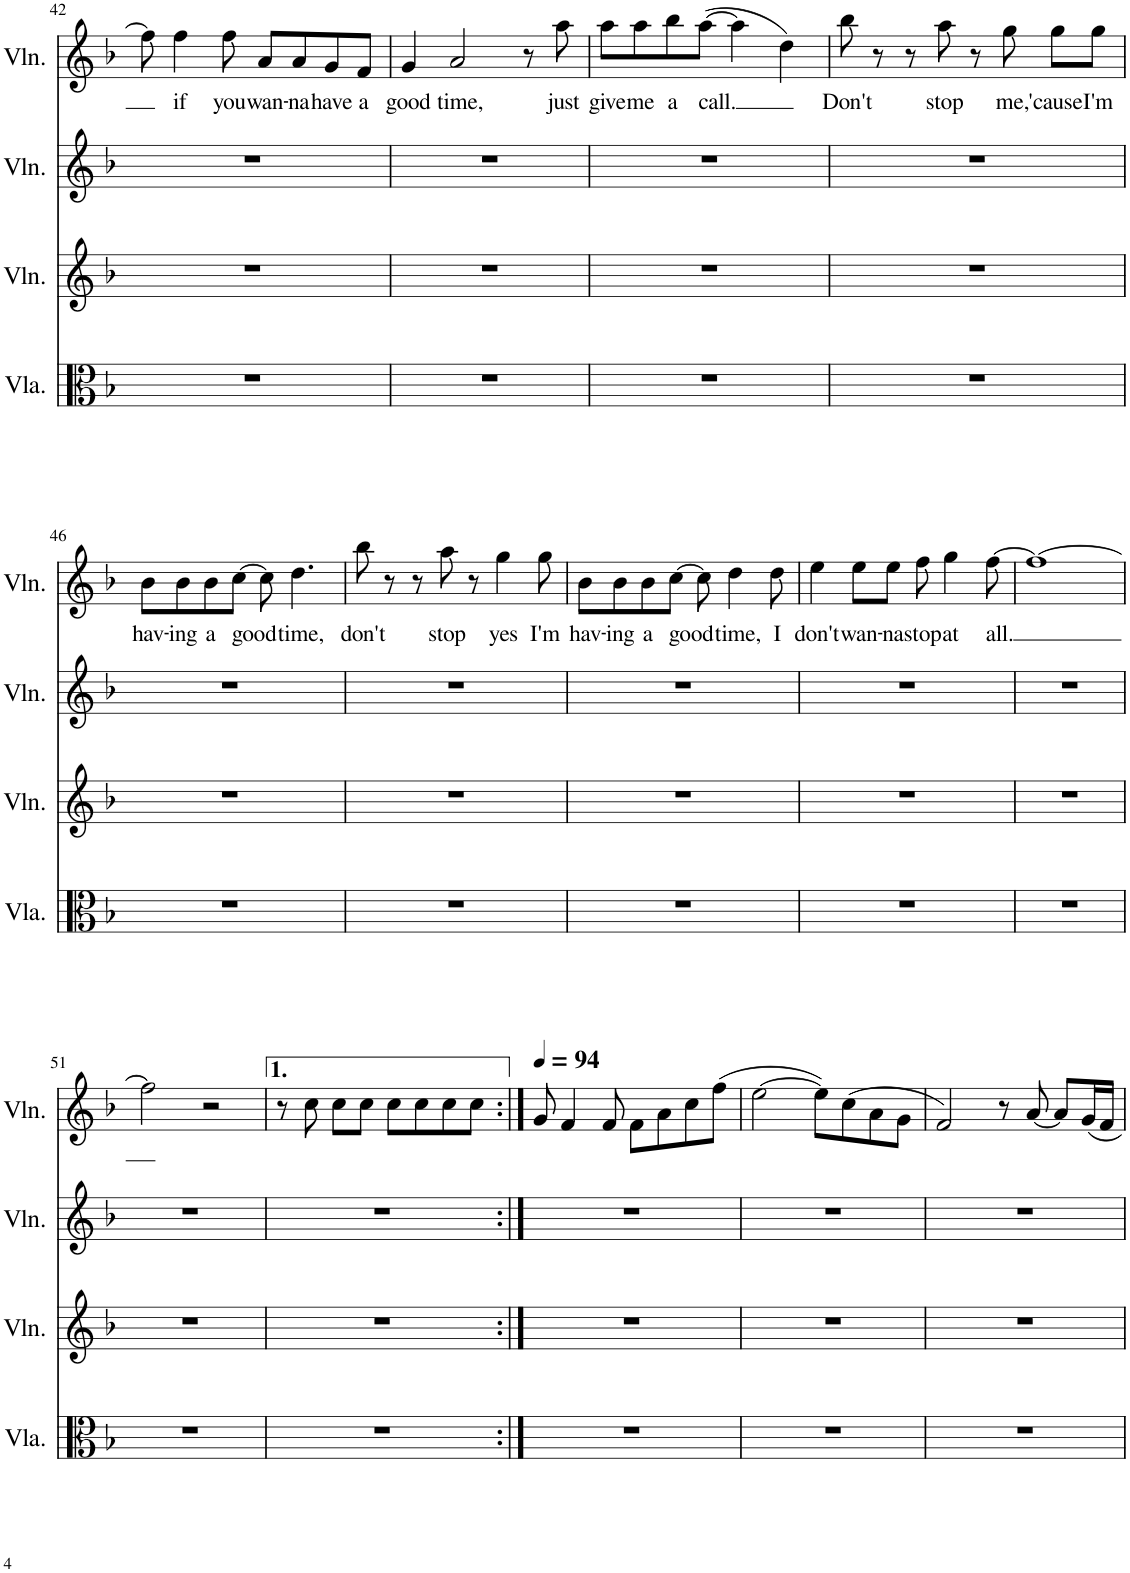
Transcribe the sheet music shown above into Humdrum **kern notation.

**kern	**kern	**kern	**kern	**text
*part4	*part3	*part2	*part1	*part1
*staff4	*staff3	*staff2	*staff1	*staff1
*I"Viola	*I"Violin	*I"Violin	*I"Violin	*
*I'Vla.	*I'Vln.	*I'Vln.	*I'Vln.	*
!!LO:PB:g=z
*clefC3	*clefG2	*clefG2	*clefG2	*
*k[b-]	*k[b-]	*k[b-]	*k[b-]	*
*M4/4	*M4/4	*M4/4	*M4/4	*
=42	=42	=42	=42	=42
1r	1r	1r	8ff\]	.
!	!	!	!	!LO:LY:b
.	.	.	4ff\	if
!	!	!	!	!LO:LY:b
.	.	.	8ff\	you
!	!	!	!	!LO:LY:b
.	.	.	8a/L	wan-
!	!	!	!	!LO:LY:b
.	.	.	8a/	-na
!	!	!	!	!LO:LY:b
.	.	.	8g/	have
!	!	!	!	!LO:LY:b
.	.	.	8f/J	a
=43	=43	=43	=43	=43
!	!	!	!	!LO:LY:b
1r	1r	1r	4g/	good
!	!	!	!	!LO:LY:b
.	.	.	2a/	time,
.	.	.	8r	.
!	!	!	!	!LO:LY:b
.	.	.	8aa\	just
=44	=44	=44	=44	=44
!	!	!	!	!LO:LY:b
1r	1r	1r	8aa\L	give
!	!	!	!	!LO:LY:b
.	.	.	8aa\	me
!	!	!	!	!LO:LY:b
.	.	.	8bb-\	a
!	!	!	!	!LO:LY:b
.	.	.	([8aa\J	call.
.	.	.	4aa\]	.
.	.	.	4dd\)	.
=45	=45	=45	=45	=45
!	!	!	!	!LO:LY:b
1r	1r	1r	8bb-\	Don't
.	.	.	8r	.
.	.	.	8r	.
!	!	!	!	!LO:LY:b
.	.	.	8aa\	stop
.	.	.	8r	.
!	!	!	!	!LO:LY:b
.	.	.	8gg\	me,
!	!	!	!	!LO:LY:b
.	.	.	8gg\L	'cause
!	!	!	!	!LO:LY:b
.	.	.	8gg\J	I'm
!!LO:LB:g=z
=46	=46	=46	=46	=46
!	!	!	!	!LO:LY:b
1r	1r	1r	8b-\L	hav-
!	!	!	!	!LO:LY:b
.	.	.	8b-\	-ing
!	!	!	!	!LO:LY:b
.	.	.	8b-\	a
!	!	!	!	!LO:LY:b
.	.	.	[8cc\J	good
.	.	.	8cc\]	.
!	!	!	!	!LO:LY:b
.	.	.	4.dd\	time,
=47	=47	=47	=47	=47
!	!	!	!	!LO:LY:b
1r	1r	1r	8bb-\	don't
.	.	.	8r	.
.	.	.	8r	.
!	!	!	!	!LO:LY:b
.	.	.	8aa\	stop
.	.	.	8r	.
!	!	!	!	!LO:LY:b
.	.	.	4gg\	yes
!	!	!	!	!LO:LY:b
.	.	.	8gg\	I'm
=48	=48	=48	=48	=48
!	!	!	!	!LO:LY:b
1r	1r	1r	8b-\L	hav-
!	!	!	!	!LO:LY:b
.	.	.	8b-\	-ing
!	!	!	!	!LO:LY:b
.	.	.	8b-\	a
!	!	!	!	!LO:LY:b
.	.	.	[8cc\J	good
.	.	.	8cc\]	.
!	!	!	!	!LO:LY:b
.	.	.	4dd\	time,
!	!	!	!	!LO:LY:b
.	.	.	8dd\	I
=49	=49	=49	=49	=49
!	!	!	!	!LO:LY:b
1r	1r	1r	4ee\	don't
!	!	!	!	!LO:LY:b
.	.	.	8ee\L	wan-
!	!	!	!	!LO:LY:b
.	.	.	8ee\J	-na
!	!	!	!	!LO:LY:b
.	.	.	8ff\	stop
!	!	!	!	!LO:LY:b
.	.	.	4gg\	at
!	!	!	!	!LO:LY:b
.	.	.	[8ff\	all.
=50	=50	=50	=50	=50
1r	1r	1r	1ff_	.
!!LO:LB:g=z
=51	=51	=51	=51	=51
1r	1r	1r	2ff\]	.
.	.	.	2r	.
=52	=52	=52	=52	=52
1r	1r	1r	8r	.
.	.	.	8cc\	.
.	.	.	8cc\L	.
.	.	.	8cc\J	.
.	.	.	8cc\L	.
.	.	.	8cc\	.
.	.	.	8cc\	.
.	.	.	8cc\J	.
=53:|!	=53:|!	=53:|!	=53:|!	=53:|!
*	*	*	*MM94	*
1r	1r	1r	8g/	.
.	.	.	4f/	.
.	.	.	8f/	.
.	.	.	8f\L	.
.	.	.	8a\	.
.	.	.	8cc\	.
.	.	.	(8ff\J	.
=54	=54	=54	=54	=54
1r	1r	1r	[2ee\	.
.	.	.	8ee\L])	.
.	.	.	(8cc\	.
.	.	.	8a\	.
.	.	.	8g\J	.
=55	=55	=55	=55	=55
1r	1r	1r	2f/)	.
.	.	.	8r	.
.	.	.	[8a/	.
.	.	.	8a/L]	.
.	.	.	16g/L	.
.	.	.	16f/JJ	.
=	=	=	=	=
*-	*-	*-	*-	*-
